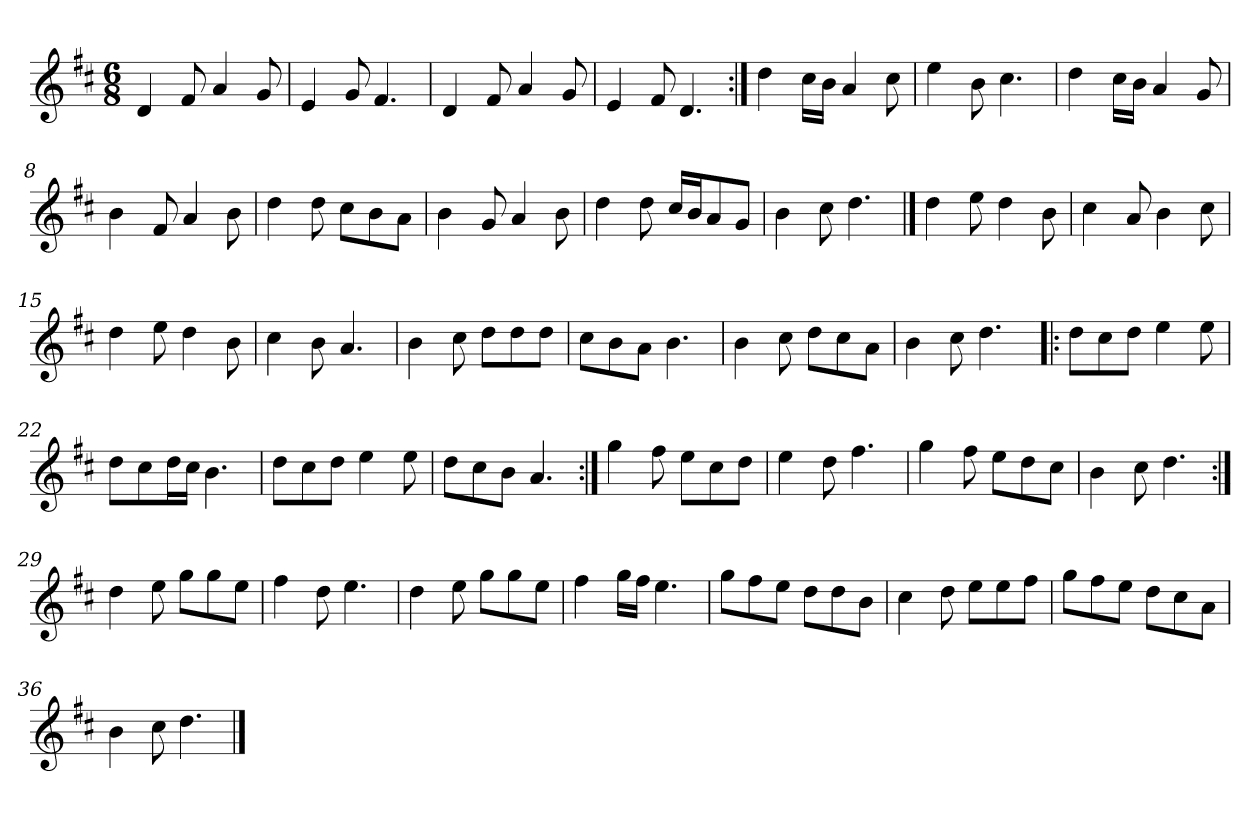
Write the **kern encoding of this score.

**kern
*part1
*staff1
*clefG2
*k[f#c#]
*D:
*M6/8
=1
4d/
8f#/
4a/
8g/
=2
4e/
8g/
4.f#/
=3
4d/
8f#/
4a/
8g/
=4
4e/
8f#/
4.d/
=5:|!
4dd\
16cc#\LL
16b\JJ
4a/
8cc#\
=6
4ee\
8b\
4.cc#\
=7
4dd\
16cc#\LL
16b\JJ
4a/
8g/
=8
4b\
8f#/
4a/
8b\
=9
4dd\
8dd\
8cc#\L
8b\
8a\J
!!LO:LB:g=z
=10
4b\
8g/
4a/
8b\
=11
4dd\
8dd\
16cc#/LL
16b/J
8a/
8g/J
=12
4b\
8cc#\
4.dd\
==13
4dd\
8ee\
4dd\
8b\
=14
4cc#\
8a/
4b\
8cc#\
=15
4dd\
8ee\
4dd\
8b\
=16
4cc#\
8b\
4.a/
=17
4b\
8cc#\
8dd\L
8dd\
8dd\J
=18
8cc#\L
8b\
8a\J
4.b\
!!LO:LB:g=z
=19
4b\
8cc#\
8dd\L
8cc#\
8a\J
=20
4b\
8cc#\
4.dd\
=21!|:
8dd\L
8cc#\
8dd\J
4ee\
8ee\
=22
8dd\L
8cc#\
16dd\L
16cc#\JJ
4.b\
=23
8dd\L
8cc#\
8dd\J
4ee\
8ee\
=24
8dd\L
8cc#\
8b\J
4.a/
=25:|!
4gg\
8ff#\
8ee\L
8cc#\
8dd\J
=26
4ee\
8dd\
4.ff#\
=27
4gg\
8ff#\
8ee\L
8dd\
8cc#\J
!!LO:LB:g=z
=28
4b\
8cc#\
4.dd\
=29:|!
4dd\
8ee\
8gg\L
8gg\
8ee\J
=30
4ff#\
8dd\
4.ee\
=31
4dd\
8ee\
8gg\L
8gg\
8ee\J
=32
4ff#\
16gg\LL
16ff#\JJ
4.ee\
=33
8gg\L
8ff#\
8ee\J
8dd\L
8dd\
8b\J
=34
4cc#\
8dd\
8ee\L
8ee\
8ff#\J
=35
8gg\L
8ff#\
8ee\J
8dd\L
8cc#\
8a\J
=36
4b\
8cc#\
4.dd\
==
*-
